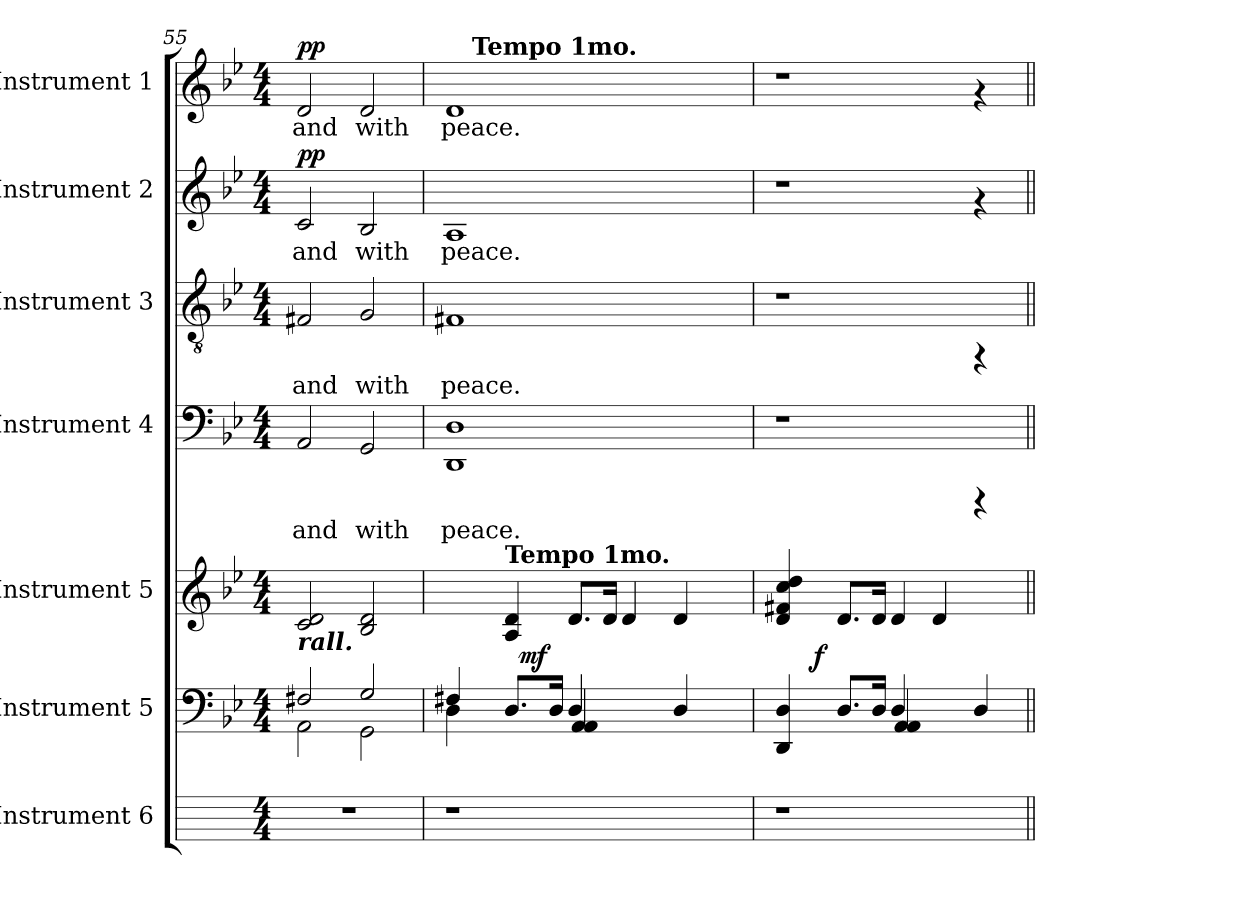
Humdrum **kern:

**kern	**kern	**kern	**dynam	**kern	**text	**kern	**text	**kern	**text	**dynam	**kern	**text	**dynam
*part7	*part6	*part5	*part5	*part4	*part4	*part3	*part3	*part2	*part2	*part2	*part1	*part1	*part1
*staff7	*staff6	*staff5	*staff5	*staff4	*staff4	*staff3	*staff3	*staff2	*staff2	*staff2	*staff1	*staff1	*staff1
*I"Instrument 6	*I"Instrument 5	*I"Instrument 5	*	*I"Instrument 4	*	*I"Instrument 3	*	*I"Instrument 2	*	*	*I"Instrument 1	*	*
*	*clefF4	*clefG2	*	*clefF4	*	*clefGv2	*	*clefG2	*	*	*clefG2	*	*
*k[]	*k[b-e-]	*k[b-e-]	*	*k[b-e-]	*	*k[b-e-]	*	*k[b-e-]	*	*	*k[b-e-]	*	*
*C:	*B-:	*B-:	*	*B-:	*	*B-:	*	*B-:	*	*	*B-:	*	*
*M4/4	*M4/4	*M4/4	*	*M4/4	*	*M4/4	*	*M4/4	*	*	*M4/4	*	*
=55	=55	=55	=55	=55	=55	=55	=55	=55	=55	=55	=55	=55	=55
*	*^	*	*	*	*	*	*	*	*	*	*	*	*
!	!	!	!LO:TX:b:Bi:t=rall.	!	!	!	!	!	!	!	!	!	!	!
!	!	!	!	!	!	!LO:LY:b:cj	!	!LO:LY:b:cj	!	!LO:LY:b:cj	!LO:DY:a	!	!LO:LY:b:cj	!LO:DY:a
1r	2F#X/	2AA\	2c/ 2d/	.	2AA/	and	2F#X/	and	2c/	and	pp	2d/	and	pp
!	!	!	!	!	!	!LO:LY:b:cj	!	!LO:LY:b:cj	!	!LO:LY:b:cj	!	!	!LO:LY:b:cj	!
.	2G/	2GG\	2B-/ 2d/	.	2GG/	with	2G/	with	2B-/	with	.	2d/	with	.
!!LO:LB:g=z
=56	=56	=56	=56	=56	=56	=56	=56	=56	=56	=56	=56	=56	=56	=56
!	!	!	!	!	!	!LO:LY:b:cj	!	!LO:LY:b:cj	!	!LO:LY:b:cj	!	!	!LO:LY:b:cj	!
*	*	*	*^	*	*	*	*	*	*	*	*	*^	*	*
1r	4D\	4F#X/	4ryy	4ryy	.	1D 1DD	peace.	1F#X	peace.	1A	peace.	.	1d	16ryy	peace.	.
.	.	.	.	.	.	.	.	.	.	.	.	.	.	64ryy	.	.
!	!	!	!	!	!	!	!	!	!	!	!	!	!	!LO:TX:a:B:t=Tempo 1mo.	!	!
.	.	.	.	.	.	.	.	.	.	.	.	.	.	1ryy	.	.
!	!	!	!LO:TX:a:B:t=Tempo 1mo.	!	!	!	!	!	!	!	!	!	!	!	!	!
.	8.D/L	4ryy	4A/ 4d/	32.ryy	.	.	.	.	.	.	.	.	.	.	.	.
!	!	!	!	!	!LO:DY:b	!	!	!	!	!	!	!	!	!	!	!
.	.	.	.	2ryy	mf	.	.	.	.	.	.	.	.	.	.	.
.	16D/J	.	.	.	.	.	.	.	.	.	.	.	.	.	.	.
.	4D/	4AA/ 4AA/	8.d/L	.	.	.	.	.	.	.	.	.	.	.	.	.
.	.	.	16d/J	.	.	.	.	.	.	.	.	.	.	.	.	.
.	4ryy	2ryy	4d/	.	.	.	.	.	.	.	.	.	.	.	.	.
.	.	.	.	4ryy	.	.	.	.	.	.	.	.	.	.	.	.
4ryy	4D/	.	4d/	.	.	4ryy	.	4ryy	.	4ryy	.	.	4ryy	.	.	.
.	.	.	.	8ryy	.	.	.	.	.	.	.	.	.	.	.	.
.	.	.	.	.	.	.	.	.	.	.	.	.	.	8ryy	.	.
.	.	.	.	16ryy	.	.	.	.	.	.	.	.	.	.	.	.
.	.	.	.	.	.	.	.	.	.	.	.	.	.	32.ryy	.	.
.	.	.	.	64ryy	.	.	.	.	.	.	.	.	.	.	.	.
*	*	*	*	*	*	*	*	*	*	*	*	*	*v	*v	*	*
=57	=57	=57	=57	=57	=57	=57	=57	=57	=57	=57	=57	=57	=57	=57	=57
1r	4DD/ 4D/	2ryy	4cc/ 4f#X/ 4d/ 4dd/	8ryy	.	1r	.	1r	.	1r	.	.	1r	.	.
.	.	.	.	32ryy	.	.	.	.	.	.	.	.	.	.	.
!	!	!	!	!	!LO:DY:b	!	!	!	!	!	!	!	!	!	!
.	.	.	.	1ryy	f	.	.	.	.	.	.	.	.	.	.
.	8.D/L	.	8.d/L	.	.	.	.	.	.	.	.	.	.	.	.
.	16D/J	.	16d/J	.	.	.	.	.	.	.	.	.	.	.	.
.	4D/	4AA/ 4AA/	4d/	.	.	.	.	.	.	.	.	.	.	.	.
.	4ryy	2ryy	4d/	.	.	.	.	.	.	.	.	.	.	.	.
4ryy	4D/	.	4ryy	.	.	4rCCC	.	4rFF	.	4rf	.	.	4rf	.	.
.	.	.	.	16.ryy	.	.	.	.	.	.	.	.	.	.	.
*	*v	*v	*	*	*	*	*	*	*	*	*	*	*	*	*
*	*	*v	*v	*	*	*	*	*	*	*	*	*	*	*
=||	=||	=||	=||	=||	=||	=||	=||	=||	=||	=||	=||	=||	=||
*-	*-	*-	*-	*-	*-	*-	*-	*-	*-	*-	*-	*-	*-
